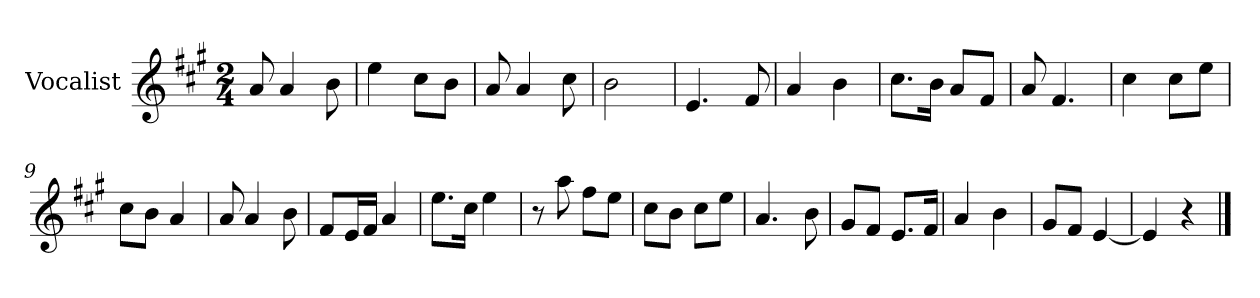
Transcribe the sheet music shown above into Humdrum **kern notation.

**kern
*part1
*staff1
*I"Vocalist
*k[f#c#g#]
*A:
*M2/4
=
8a
4a
8b
=1
4ee
8cc#L
8bJ
=2
8a
4a
8cc#
=3
2b
=4
4.e
8f#
=5
4a
4b
=6
8.cc#L
16bJk
8aL
8f#J
=7
8a
4.f#
=8
4cc#
8cc#L
8eeJ
=9
8cc#L
8bJ
4a
=10
8a
4a
8b
=11
8f#L
16eL
16f#JJ
4a
=12
8.eeL
16cc#Jk
4ee
=13
8r
8aa
8ff#L
8eeJ
=14
8cc#L
8bJ
8cc#L
8eeJ
=15
4.a
8b
=16
8g#L
8f#J
8.eL
16f#Jk
=17
4a
4b
=18
8g#L
8f#J
[4e
=19
4e]
4r
==
*-
